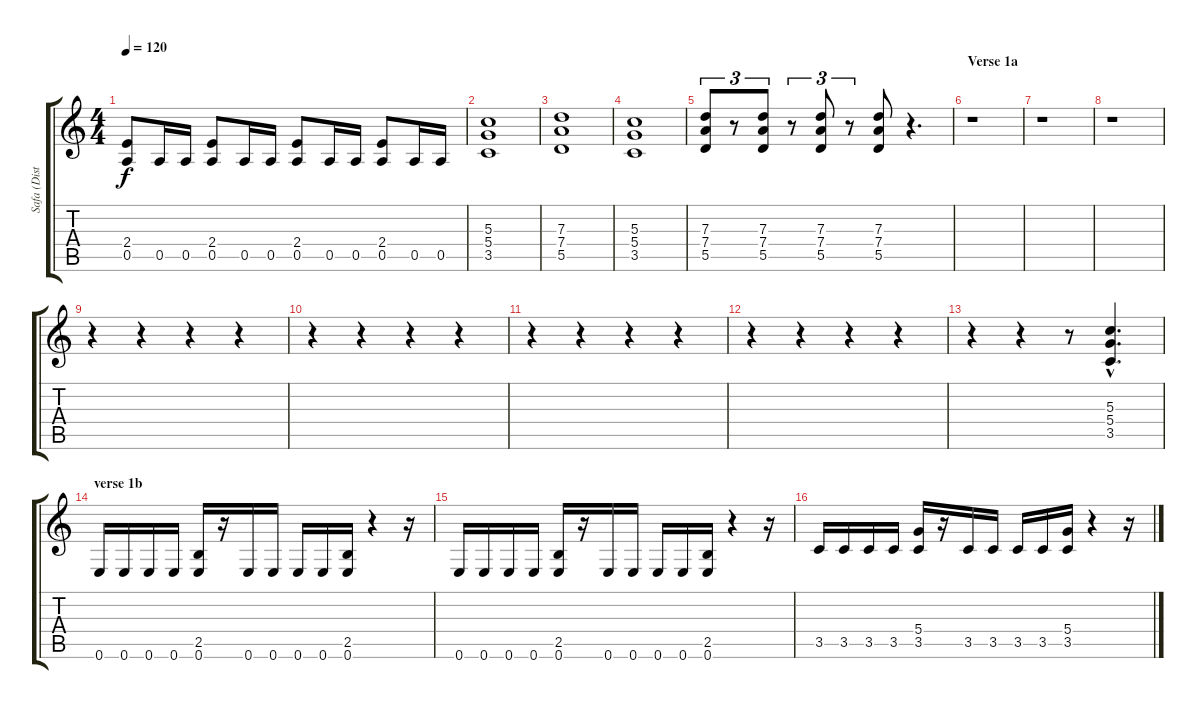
\track ("Safa (Distortion)" "Safa (Dist") {instrument distortionguitar}
\staff {score tabs}
\tuning (E4 B3 G3 D3 A2 E2) {hide}
\ts (4 4)
\tempo 120
\clef g2
\ks c
(2.4 0.5).8{dy f} 0.5.16 0.5.16 (2.4 0.5).8 0.5.16 0.5.16 (2.4 0.5).8 0.5.16 0.5.16 (2.4 0.5).8 0.5.16 0.5.16 |
(5.3 5.4 3.5).1 |
(7.3 7.4 5.5).1 |
(5.3 5.4 3.5).1 |
(7.3 7.4 5.5).8{tu (3 2)} r.8{tu (3 2)} (7.3 7.4 5.5).8{tu (3 2)} r.8{tu (3 2)} (7.3 7.4 5.5).8{tu (3 2)} r.8{tu (3 2)} (7.3 7.4 5.5).8 r.4{d} |
\section ("" "Verse 1a")
r.1 |
r.1 |
r.1 |
r.4 r.4 r.4 r.4 |
r.4 r.4 r.4 r.4 |
r.4 r.4 r.4 r.4 |
r.4 r.4 r.4 r.4 |
r.4 r.4 r.8 (5.3{hac} 5.4{hac} 3.5{hac}).4{d} |
\section ("" "verse 1b")
0.6.16 0.6.16 0.6.16 0.6.16 (2.5 0.6).16 r.16 0.6.16 0.6.16 0.6.16 0.6.16 (2.5 0.6).16 r.4 r.16 |
0.6.16 0.6.16 0.6.16 0.6.16 (2.5 0.6).16 r.16 0.6.16 0.6.16 0.6.16 0.6.16 (2.5 0.6).16 r.4 r.16 |
3.5.16 3.5.16 3.5.16 3.5.16 (5.4 3.5).16 r.16 3.5.16 3.5.16 3.5.16 3.5.16 (5.4 3.5).16 r.4 r.16
